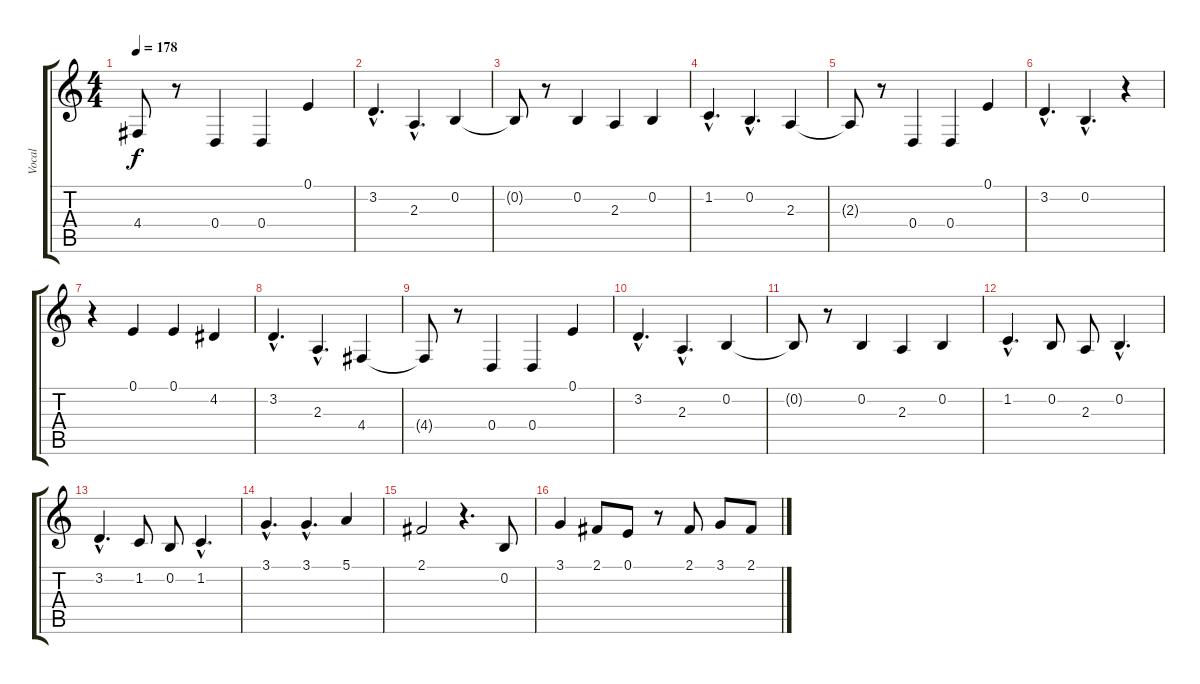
\track ("Vocal" "Vocal") {instrument flute}
\staff {score tabs}
\tuning (E4 B3 G3 D3 A2 E2) {hide}
\ts (4 4)
\tempo 178
\clef g2
\ks c
4.4{t}.8{dy f} r.8 0.4.4 0.4.4 0.1.4 |
3.2{hac}.4{d} 2.3{hac}.4{d} 0.2.4 |
0.2{t}.8 r.8 0.2.4 2.3.4 0.2.4 |
1.2{hac}.4{d} 0.2{hac}.4{d} 2.3.4 |
2.3{t}.8 r.8 0.4.4 0.4.4 0.1.4 |
3.2{hac}.4{d} 0.2{hac}.4{d} r.4 |
r.4 0.1.4 0.1.4 4.2.4 |
3.2{hac}.4{d} 2.3{hac}.4{d} 4.4.4 |
4.4{t}.8 r.8 0.4.4 0.4.4 0.1.4 |
3.2{hac}.4{d} 2.3{hac}.4{d} 0.2.4 |
0.2{t}.8 r.8 0.2.4 2.3.4 0.2.4 |
1.2{hac}.4{d} 0.2.8 2.3.8 0.2{hac}.4{d} |
3.2{hac}.4{d} 1.2.8 0.2.8 1.2{hac}.4{d} |
3.1{hac}.4{d} 3.1{hac}.4{d} 5.1.4 |
2.1.2 r.4{d} 0.2.8 |
3.1.4 2.1.8 0.1.8 r.8 2.1.8 3.1.8 2.1.8
